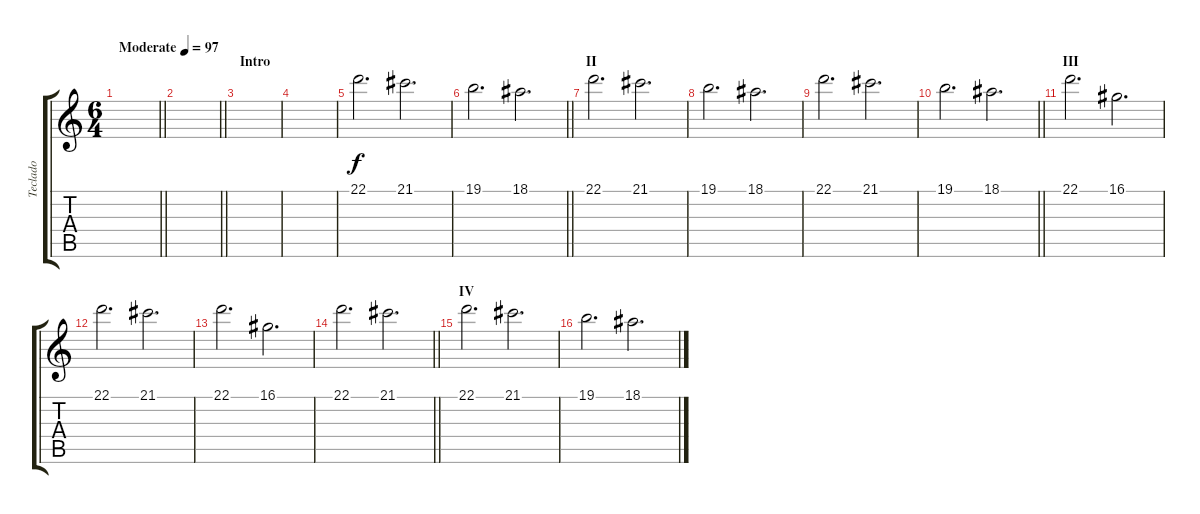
\track ("Teclado" "Teclado") {instrument stringensemble2}
\staff {score tabs}
\tuning (E4 B3 G3 D3 A2 D2) {hide}
\ts (6 4)
\tempo (97 "Moderate")
\clef g2
\barLineRight lightlight
\ks c
|
\barLineRight lightlight
|
\section ("" "Intro")
|
|
22.1.2{d volume 10} 21.1.2{d} |
\barLineRight lightlight
19.1.2{d} 18.1.2{d} |
\section ("" "II")
22.1.2{d} 21.1.2{d} |
19.1.2{d} 18.1.2{d} |
22.1.2{d} 21.1.2{d} |
\barLineRight lightlight
19.1.2{d} 18.1.2{d} |
\section ("" "III")
22.1.2{d} 16.1.2{d} |
22.1.2{d} 21.1.2{d} |
22.1.2{d} 16.1.2{d} |
\barLineRight lightlight
22.1.2{d} 21.1.2{d} |
\section ("" "IV")
22.1.2{d} 21.1.2{d} |
19.1.2{d} 18.1.2{d}
